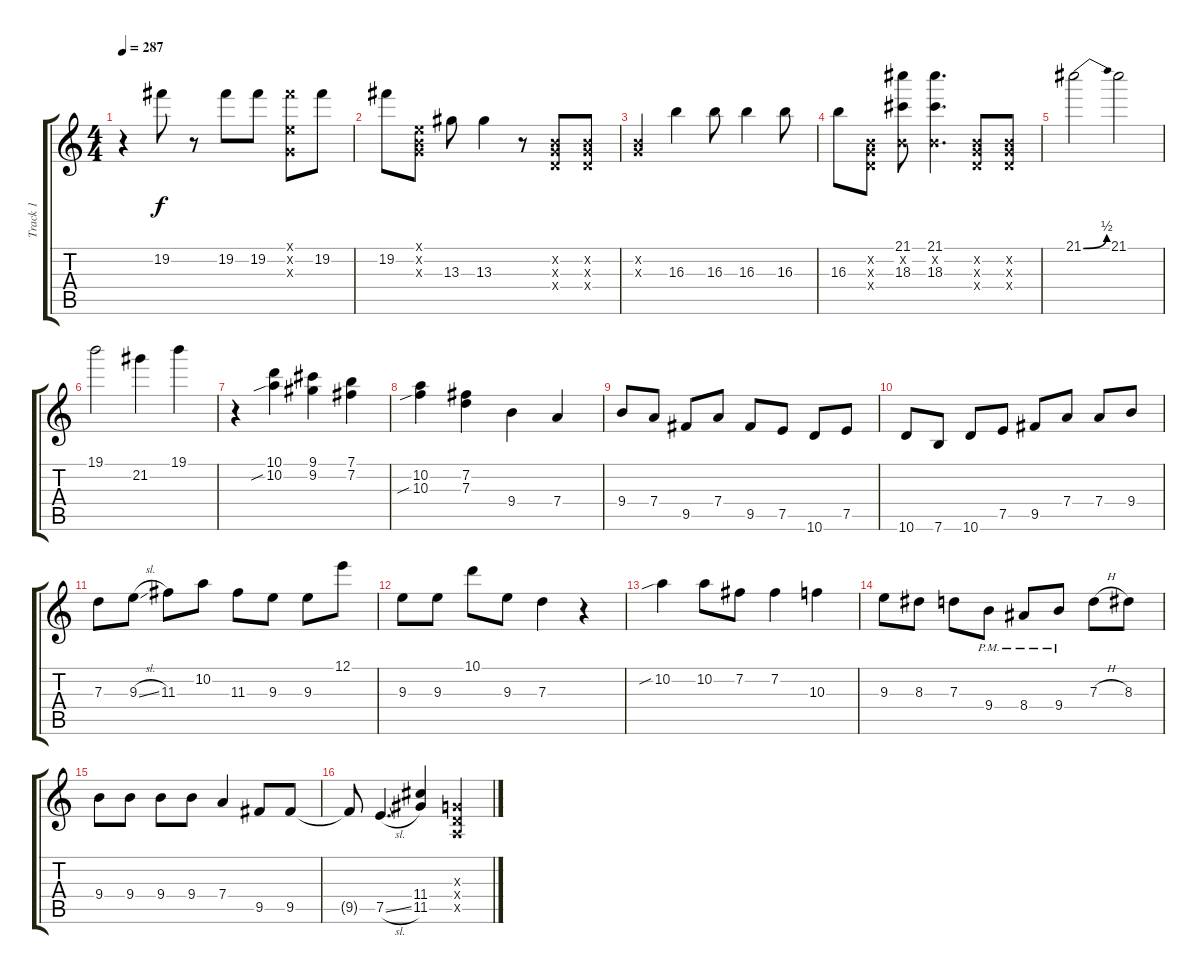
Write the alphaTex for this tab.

\track ("Track 1" "Track 1") {instrument overdrivenguitar}
\staff {score tabs}
\tuning (E4 B3 G3 D3 A2 E2) {hide}
\ts (4 4)
\tempo 287
\clef g2
\ks c
r.4{dy f} 19.2.8 r.8 19.2.8 19.2.8 (0.1{x} 19.2{x} 0.3{x}).8 19.2.8 |
19.2.8 (0.1{x} 0.2{x} 0.3{x}).8 13.3.8 13.3.4 r.8 (0.2{x} 0.3{x} 0.4{x}).8 (0.2{x} 0.3{x} 0.4{x}).8 |
(0.2{x} 0.3{x}).4 16.3.4 16.3.8 16.3.4 16.3.8 |
16.3.8 (0.2{x} 0.3{x} 0.4{x}).8 (21.1 0.2{x} 18.3).8 (21.1 0.2{x} 18.3).4{d} (0.2{x} 0.3{x} 0.4{x}).8 (0.2{x} 0.3{x} 0.4{x}).8 |
21.1{be (bend 0 0 60 2)}.2 21.1.2 |
19.1.2 21.2.4 19.1.4 |
r.4 (10.1 10.2{sib}).4 (9.1 9.2).4 (7.1 7.2).4 |
(10.2 10.3{sib}).4 (7.2 7.3).4 9.4.4 7.4.4 |
9.4.8 7.4.8 9.5.8 7.4.8 9.5.8 7.5.8 10.6.8 7.5.8 |
10.6.8 7.6.8 10.6.8 7.5.8 9.5.8 7.4.8 7.4.8 9.4.8 |
7.3.8 9.3{sl}.8 11.3.8 10.2.8 11.3.8 9.3.8 9.3.8 12.1.8 |
9.3.8 9.3.8 10.1.8 9.3.8 7.3.4 r.4 |
10.2{sib}.4 10.2.8 7.2.8 7.2.4 10.3.4 |
9.3.8 8.3.8 7.3.8 9.4{pm}.8 8.4{pm}.8 9.4{pm}.8 7.3{h}.8 8.3.8 |
9.4.8 9.4.8 9.4.8 9.4.8 7.4.4 9.5.8 9.5.8 |
9.5{t}.8 7.5{sl}.4{d} (11.4 11.5).4 (0.3{x} 0.4{x} 0.5{x}).4
